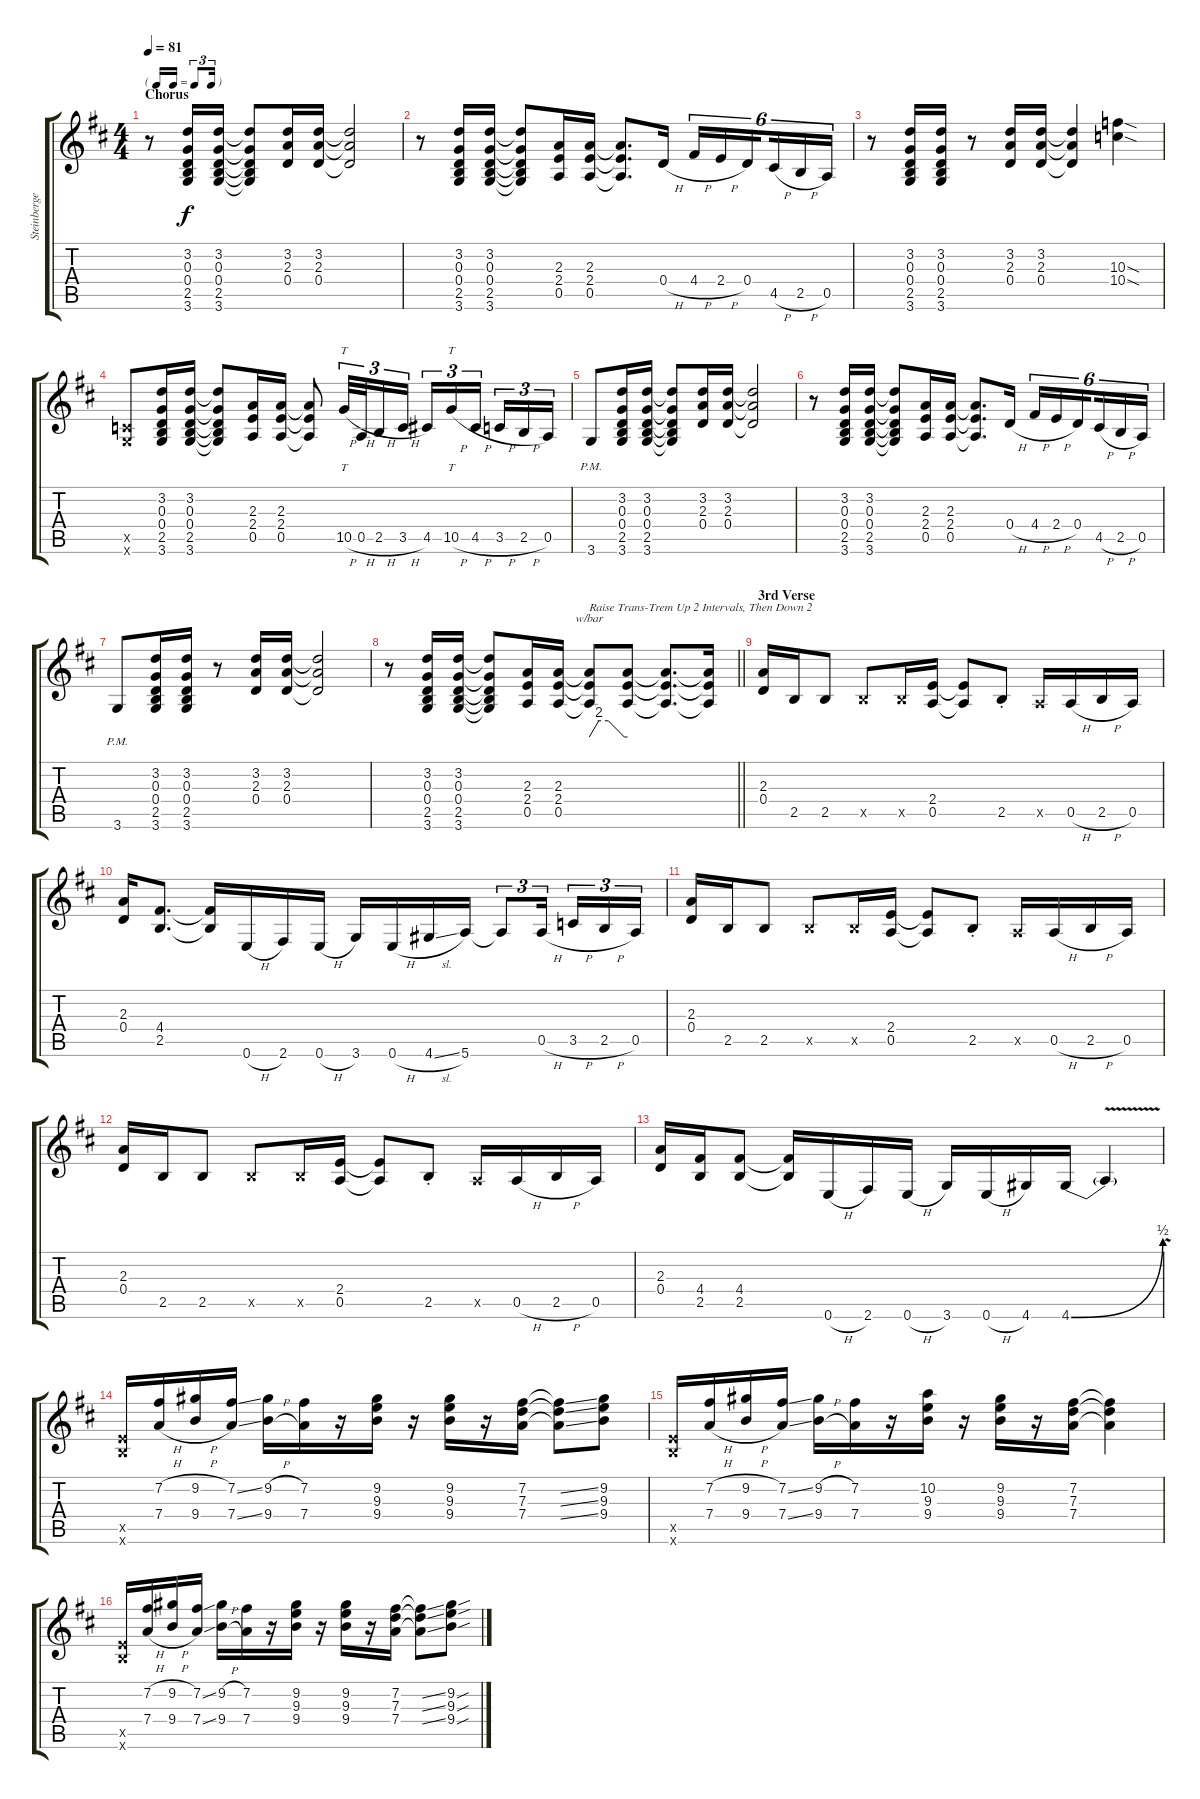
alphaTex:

\track ("Steinberger Trans-Trem =0 Normal Tuning " "Steinberge") {instrument overdrivenguitar}
\staff {score tabs}
\tuning (E4 B3 G3 D3 A2 E2) {hide}
\ts (4 4)
\tf triplet16th
\section ("" "Chorus")
\tempo 81
\clef g2
\ks d
r.8{dy f} (3.2 0.3 0.4 2.5 3.6).16 (3.2 0.3 0.4 2.5 3.6).16 (3.2{t} 0.3{t} 0.4{t} 2.5{t} 3.6{t}).8 (3.2 2.3 0.4).16 (3.2 2.3 0.4).16 (3.2{t} 2.3{t} 0.4{t}).2 |
r.8 (3.2 0.3 0.4 2.5 3.6).16 (3.2 0.3 0.4 2.5 3.6).16 (3.2{t} 0.3{t} 0.4{t} 2.5{t} 3.6{t}).8 (2.3 2.4 0.5).16 (2.3 2.4 0.5).16 (2.3{t} 2.4{t} 0.5{t}).8{d} 0.4{h}.16 4.4{h}.16{tu (6 4)} 2.4{h}.16{tu (6 4)} 0.4.16{tu (6 4) beam splitsecondary} 4.5{h}.16{tu (6 4)} 2.5{h}.16{tu (6 4)} 0.5.16{tu (6 4)} |
r.8 (3.2 0.3 0.4 2.5 3.6).16 (3.2 0.3 0.4 2.5 3.6).16 r.8 (3.2 2.3 0.4).16 (3.2 2.3 0.4).16 (3.2{t} 2.3{t} 0.4{t}).4 (10.3{sod} 10.4{sod}).4 |
(3.5{x} 3.6{x}).8 (3.2 0.3 0.4 2.5 3.6).16 (3.2 0.3 0.4 2.5 3.6).16 (3.2{t} 0.3{t} 0.4{t} 2.5{t} 3.6{t}).8 (2.3 2.4 0.5).16 (2.3 2.4 0.5).16 (2.3{t} 2.4{t} 0.5{t}).8 10.5{h}.32{tt tu (3 2)} 0.5{h}.32{tu (3 2)} 2.5{h}.16{tu (3 2)} 3.5{h}.16{tu (3 2)} 4.5.16{tu (3 2)} 10.5{h}.16{tt tu (3 2)} 4.5{h}.16{tu (3 2) beam splitsecondary} 3.5{h}.16{tu (3 2)} 2.5{h}.16{tu (3 2)} 0.5.16{tu (3 2)} |
3.6{pm}.8 (3.2 0.3 0.4 2.5 3.6).16 (3.2 0.3 0.4 2.5 3.6).16 (3.2{t} 0.3{t} 0.4{t} 2.5{t} 3.6{t}).8 (3.2 2.3 0.4).16 (3.2 2.3 0.4).16 (3.2{t} 2.3{t} 0.4{t}).2 |
r.8 (3.2 0.3 0.4 2.5 3.6).16 (3.2 0.3 0.4 2.5 3.6).16 (3.2{t} 0.3{t} 0.4{t} 2.5{t} 3.6{t}).8 (2.3 2.4 0.5).16 (2.3 2.4 0.5).16 (2.3{t} 2.4{t} 0.5{t}).8{d} 0.4{h}.16 4.4{h}.16{tu (6 4)} 2.4{h}.16{tu (6 4)} 0.4.16{tu (6 4) beam splitsecondary} 4.5{h}.16{tu (6 4)} 2.5{h}.16{tu (6 4)} 0.5.16{tu (6 4)} |
3.6{pm}.8 (3.2 0.3 0.4 2.5 3.6).16 (3.2 0.3 0.4 2.5 3.6).16 r.8 (3.2 2.3 0.4).16 (3.2 2.3 0.4).16 (3.2{t} 2.3{t} 0.4{t}).2 |
\barLineRight lightlight
r.8 (3.2 0.3 0.4 2.5 3.6).16 (3.2 0.3 0.4 2.5 3.6).16 (3.2{t} 0.3{t} 0.4{t} 2.5{t} 3.6{t}).8 (2.3 2.4 0.5).16 (2.3 2.4 0.5).16 (2.3{t} 2.4{t} 0.5{t}).8{tbe (custom default 0 0 15 8 30 8 55 0 60 0) txt "Raise Trans-Trem Up 2 Intervals, Then Down 2"} (2.3{t} 2.4{t} 0.5{t}).8 (2.3{t} 2.4{t} 0.5{t}).8{d} (2.3{t} 2.4{t} 0.5{t}).16 |
\section ("" "3rd Verse")
(2.3 0.4).16 2.5.16 2.5.8 2.5{x}.8 2.5{x}.16 (2.4 0.5).16 (2.4{t} 0.5{t}).8 2.5{st}.8 0.5{x}.16 0.5{h}.16 2.5{h}.16 0.5.16 |
(2.3 0.4).16 (4.4 2.5).8{d} (4.4{t} 2.5{t}).16 0.6{h}.16 2.6.16 0.6{h}.16 3.6.16 0.6{h}.16 4.6{sl}.16 5.6.16 5.6{t}.8{tu (3 2)} 0.5{h}.16{tu (3 2) beam splitsecondary} 3.5{h}.16{tu (3 2)} 2.5{h}.16{tu (3 2)} 0.5.16{tu (3 2)} |
(2.3 0.4).16 2.5.16 2.5.8 2.5{x}.8 2.5{x}.16 (2.4 0.5).16 (2.4{t} 0.5{t}).8 2.5{st}.8 0.5{x}.16 0.5{h}.16 2.5{h}.16 0.5.16 |
(2.3 0.4).16 2.5.16 2.5.8 2.5{x}.8 2.5{x}.16 (2.4 0.5).16 (2.4{t} 0.5{t}).8 2.5{st}.8 0.5{x}.16 0.5{h}.16 2.5{h}.16 0.5.16 |
(2.3 0.4).16 (4.4 2.5).16 (4.4 2.5).8 (4.4{t} 2.5{t}).16 0.6{h}.16 2.6.16 0.6{h}.16 3.6.16 0.6{h}.16 4.6.16 4.6{be (bend 0 0 60 2)}.16 4.6{v t}.4 |
(7.5{x} 7.6{x}).16 (7.2{h} 7.4{h}).16 (9.2{h} 9.4{h}).16 (7.2{ss} 7.4{ss}).16 (9.2{h} 9.4{h}).16 (7.2 7.4).16 r.16 (9.2 9.3 9.4).16 r.16 (9.2 9.3 9.4).16 r.16 (7.2 7.3 7.4).16 (7.2{ss t} 7.3{ss t} 7.4{ss t}).8 (9.2 9.3 9.4).8 |
(7.5{x} 7.6{x}).16 (7.2{h} 7.4{h}).16 (9.2{h} 9.4{h}).16 (7.2{ss} 7.4{ss}).16 (9.2{h} 9.4{h}).16 (7.2 7.4).16 r.16 (10.2 9.3 9.4).16 r.16 (9.2 9.3 9.4).16 r.16 (7.2 7.3 7.4).16 (7.2{t} 7.3{t} 7.4{t}).4 |
(7.5{x} 7.6{x}).16 (7.2{h} 7.4{h}).16 (9.2{h} 9.4{h}).16 (7.2{ss} 7.4{ss}).16 (9.2{h} 9.4{h}).16 (7.2 7.4).16 r.16 (9.2 9.3 9.4).16 r.16 (9.2 9.3 9.4).16 r.16 (7.2 7.3 7.4).16 (7.2{ss t} 7.3{ss t} 7.4{ss t}).8 (9.2{sou} 9.3{sou} 9.4{sou}).8
